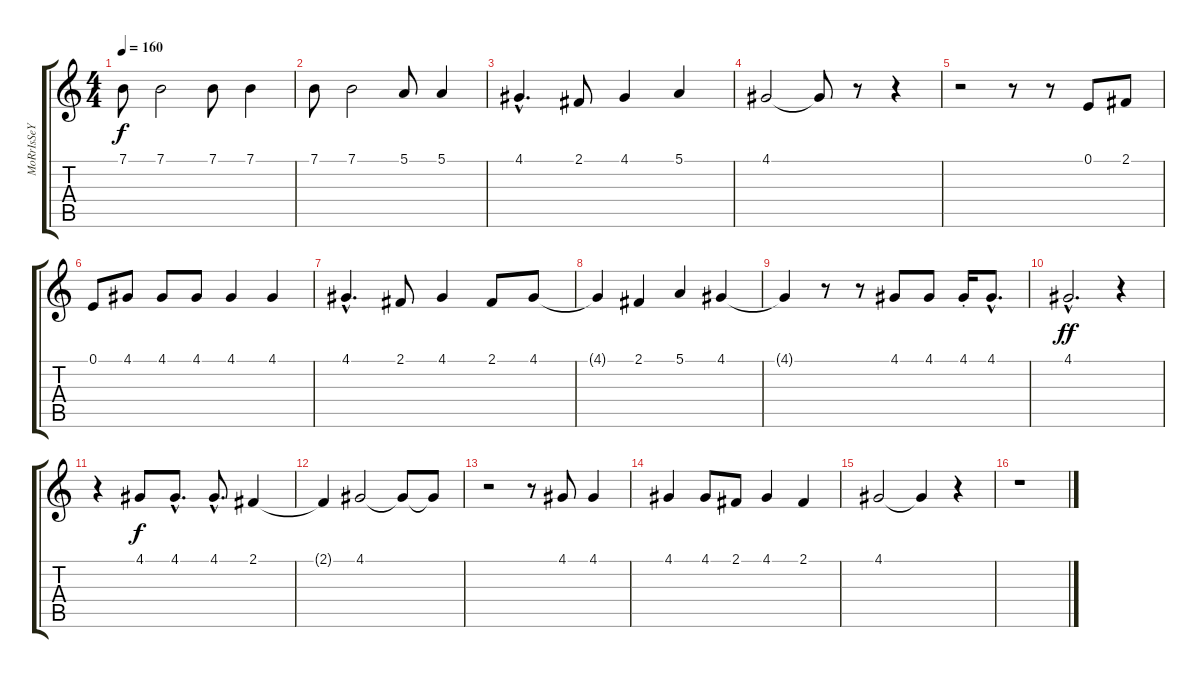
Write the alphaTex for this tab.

\track ("MoRrIsSeY" "MoRrIsSeY") {instrument flute}
\staff {score tabs}
\tuning (E4 B3 G3 D3 A2 E2) {hide}
\ts (4 4)
\tempo 160
\clef g2
\ks c
7.1.8{dy f} 7.1.2 7.1.8 7.1.4 |
7.1.8 7.1.2 5.1.8 5.1.4 |
4.1{hac}.4{d} 2.1.8 4.1.4 5.1.4 |
4.1.2 4.1{t}.8 r.8 r.4 |
r.2 r.8 r.8 0.1.8 2.1.8 |
0.1.8 4.1.8 4.1.8 4.1.8 4.1.4 4.1.4 |
4.1{hac}.4{d} 2.1.8 4.1.4 2.1.8 4.1.8 |
4.1{t}.4 2.1.4 5.1.4 4.1.4 |
4.1{t}.4 r.8 r.8 4.1.8 4.1.8 4.1{st}.16 4.1{hac}.8{d} |
4.1{hac}.2{d dy ff} r.4 |
r.4 4.1.8{dy f} 4.1{hac}.8{d} 4.1{hac}.8{d} 2.1.4 |
2.1{t}.4 4.1.2 4.1{t}.8 4.1{t}.8 |
r.2 r.8 4.1.8 4.1.4 |
4.1.4 4.1.8 2.1.8 4.1.4 2.1.4 |
4.1.2 4.1{t}.4 r.4 |
r.1
